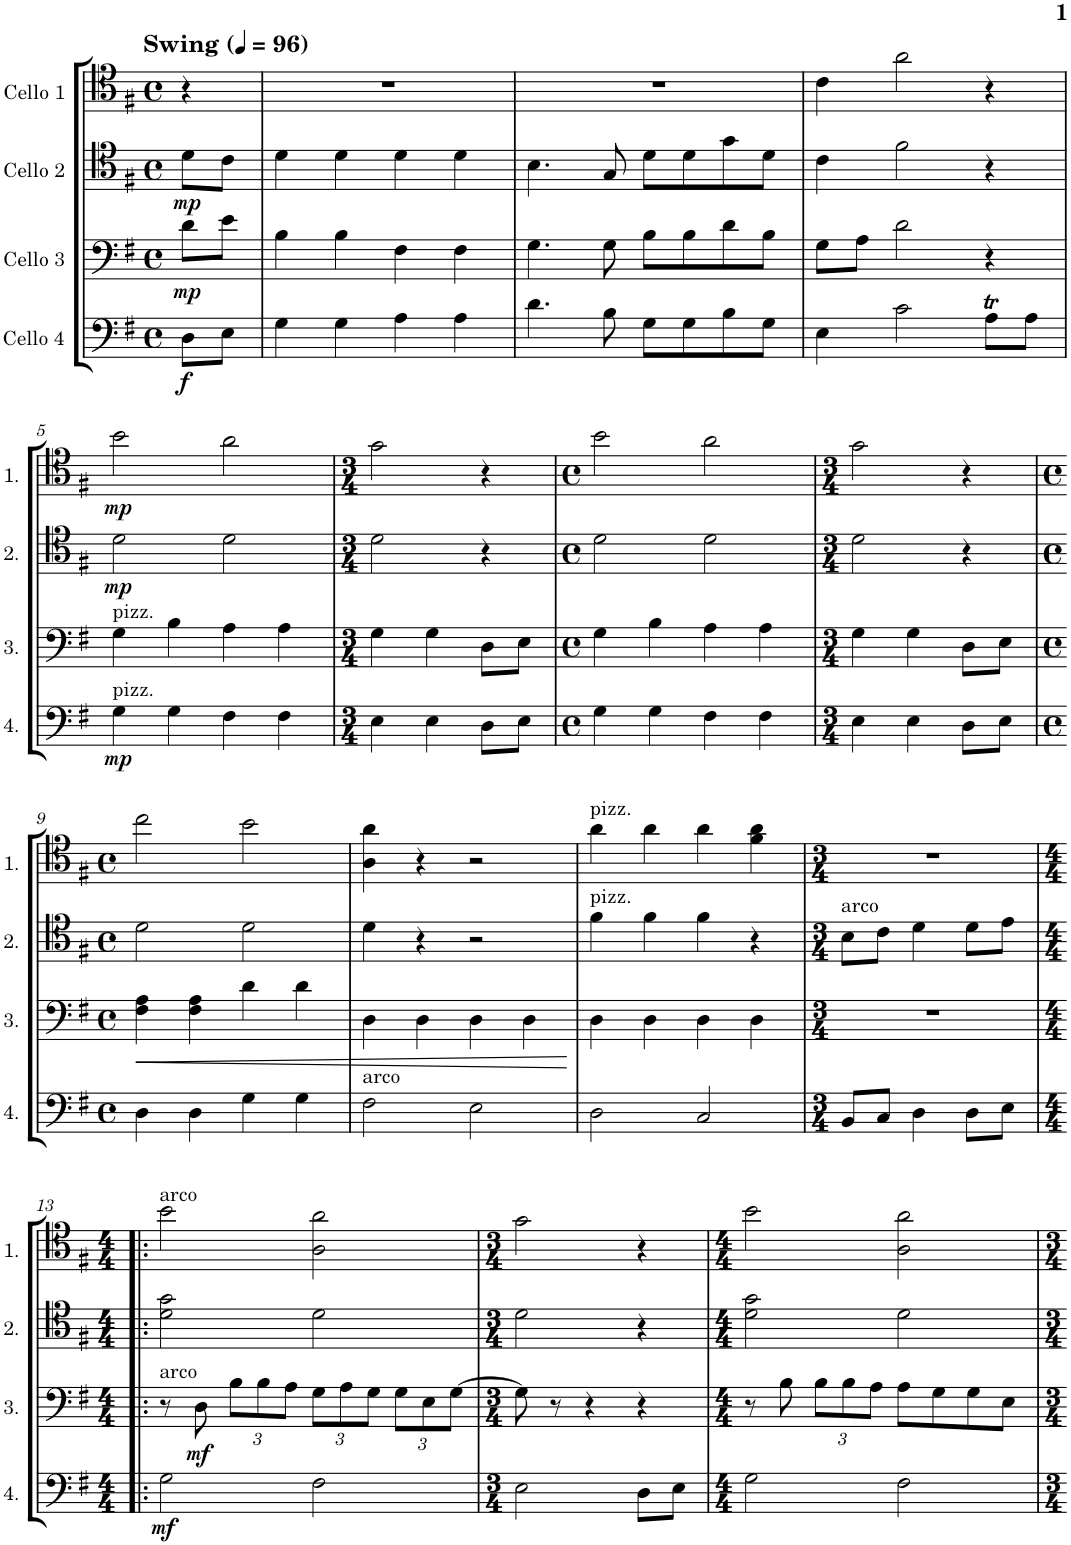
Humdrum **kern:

**kern	**dynam	**kern	**dynam	**kern	**dynam	**kern	**dynam
*part4	*part4	*part3	*part3	*part2	*part2	*part1	*part1
*staff4	*staff4	*staff3	*staff3	*staff2	*staff2	*staff1	*staff1
*I"Cello 4	*	*I"Cello 3	*	*I"Cello 2	*	*I"Cello 1	*
*clefF4	*	*clefF4	*	*clefC4	*	*clefC4	*
*k[f#]	*	*k[f#]	*	*k[f#]	*	*k[f#]	*
*M4/4	*	*M4/4	*	*M4/4	*	*M4/4	*
*met(c)	*	*met(c)	*	*met(c)	*	*met(c)	*
*MM96	*	*MM96	*	*MM96	*	*MM96	*
=1	=1	=1	=1	=1	=1	=1	=1
!	!	!	!	!	!	!LO:TX:a:B:t=Swing	!
!	!LO:DY:b	!	!LO:DY:b	!	!LO:DY:b	!	!
8D\L	f	8d\L	mp	8d\L	mp	4r	.
8E\J	.	8e\J	.	8c\J	.	.	.
=2	=2	=2	=2	=2	=2	=2	=2
4G\	.	4B\	.	4d\	.	1r	.
4G\	.	4B\	.	4d\	.	.	.
4A\	.	4F#\	.	4d\	.	.	.
4A\	.	4F#\	.	4d\	.	.	.
=3	=3	=3	=3	=3	=3	=3	=3
4.d\	.	4.G\	.	4.B\	.	1r	.
8B\	.	8G\	.	8G/	.	.	.
8G\L	.	8B\L	.	8d\L	.	.	.
8G\	.	8B\	.	8d\	.	.	.
8B\	.	8d\	.	8g\	.	.	.
8G\J	.	8B\J	.	8d\J	.	.	.
=4	=4	=4	=4	=4	=4	=4	=4
4E\	.	8G\L	.	4c\	.	4c\	.
.	.	8A\J	.	.	.	.	.
2c\	.	2d\	.	2f#\	.	2a\	.
8AT\L	.	4r	.	4r	.	4r	.
8A\J	.	.	.	.	.	.	.
!!LO:LB:g=z
=5	=5	=5	=5	=5	=5	=5	=5
!	!	!LO:TX:a:t=pizz.	!	!	!	!	!
!LO:TX:a:t=pizz.	!	!	!	!	!	!	!
!	!LO:DY:b	!	!	!	!LO:DY:b	!	!LO:DY:b
4G\	mp	4G\	.	2d\	mp	2b\	mp
4G\	.	4B\	.	.	.	.	.
4F#\	.	4A\	.	2d\	.	2a\	.
4F#\	.	4A\	.	.	.	.	.
=6	=6	=6	=6	=6	=6	=6	=6
*M3/4	*	*M3/4	*	*M3/4	*	*M3/4	*
4E\	.	4G\	.	2d\	.	2g\	.
4E\	.	4G\	.	.	.	.	.
8D\L	.	8D\L	.	4r	.	4r	.
8E\J	.	8E\J	.	.	.	.	.
=7	=7	=7	=7	=7	=7	=7	=7
*M4/4	*	*M4/4	*	*M4/4	*	*M4/4	*
*met(c)	*	*met(c)	*	*met(c)	*	*met(c)	*
4G\	.	4G\	.	2d\	.	2b\	.
4G\	.	4B\	.	.	.	.	.
4F#\	.	4A\	.	2d\	.	2a\	.
4F#\	.	4A\	.	.	.	.	.
=8	=8	=8	=8	=8	=8	=8	=8
*M3/4	*	*M3/4	*	*M3/4	*	*M3/4	*
4E\	.	4G\	.	2d\	.	2g\	.
4E\	.	4G\	.	.	.	.	.
8D\L	.	8D\L	.	4r	.	4r	.
8E\J	.	8E\J	.	.	.	.	.
!!LO:LB:g=z
=9	=9	=9	=9	=9	=9	=9	=9
*M4/4	*	*M4/4	*	*M4/4	*	*M4/4	*
*met(c)	*	*met(c)	*	*met(c)	*	*met(c)	*
!	!	!	!LO:HP:b	!	!	!	!
4D\	.	4F#\ 4A\	<	2d\	.	2cc\	.
4D\	.	4F#\ 4A\	.	.	.	.	.
4G\	.	4d\	.	2d\	.	2b\	.
4G\	.	4d\	.	.	.	.	.
=10	=10	=10	=10	=10	=10	=10	=10
!LO:TX:a:t=arco	!	!	!	!	!	!	!
2F#\	.	4D\	.	4d\	.	4A\ 4a\	.
.	.	4D\	.	4r	.	4r	.
2E\	.	4D\	.	2r	.	2r	.
.	.	4D\	.	.	.	.	.
.	.	.	[	.	.	.	.
=11	=11	=11	=11	=11	=11	=11	=11
!	!	!	!	!	!	!LO:TX:a:t=pizz.	!
!	!	!	!	!LO:TX:a:t=pizz.	!	!	!
2D\	.	4D\	.	4f#\	.	4a\	.
.	.	4D\	.	4f#\	.	4a\	.
2C/	.	4D\	.	4f#\	.	4a\	.
.	.	4D\	.	4r	.	4f#\ 4a\	.
=12	=12	=12	=12	=12	=12	=12	=12
*M3/4	*	*M3/4	*	*M3/4	*	*M3/4	*
!	!	!	!	!LO:TX:a:t=arco	!	!	!
8BB/L	.	2.r	.	8B\L	.	2.r	.
8C/J	.	.	.	8c\J	.	.	.
4D\	.	.	.	4d\	.	.	.
8D\L	.	.	.	8d\L	.	.	.
8E\J	.	.	.	8e\J	.	.	.
!!LO:LB:g=z
=13!|:	=13!|:	=13!|:	=13!|:	=13!|:	=13!|:	=13!|:	=13!|:
*M4/4	*	*M4/4	*	*M4/4	*	*M4/4	*
!	!	!	!	!	!	!LO:TX:a:t=arco	!
!	!	!LO:TX:a:t=arco	!	!	!	!	!
!	!LO:DY:b	!	!	!	!	!	!
2G\	mf	8r	.	2d\ 2g\	.	2b\	.
!	!	!	!LO:DY:b	!	!	!	!
.	.	8D\	mf	.	.	.	.
*	*	*Xbrackettup	*	*	*	*	*
.	.	12B\L	.	.	.	.	.
.	.	12B\	.	.	.	.	.
.	.	12A\J	.	.	.	.	.
2F#\	.	12G\L	.	2d\	.	2A\ 2a\	.
.	.	12A\	.	.	.	.	.
.	.	12G\J	.	.	.	.	.
.	.	12G\L	.	.	.	.	.
.	.	12E\	.	.	.	.	.
.	.	[12G\J	.	.	.	.	.
=14	=14	=14	=14	=14	=14	=14	=14
*M3/4	*	*M3/4	*	*M3/4	*	*M3/4	*
2E\	.	8G\]	.	2d\	.	2g\	.
.	.	8r	.	.	.	.	.
.	.	4r	.	.	.	.	.
8D\L	.	4r	.	4r	.	4r	.
8E\J	.	.	.	.	.	.	.
=15	=15	=15	=15	=15	=15	=15	=15
*M4/4	*	*M4/4	*	*M4/4	*	*M4/4	*
2G\	.	8r	.	2d\ 2g\	.	2b\	.
.	.	8B\	.	.	.	.	.
.	.	12B\L	.	.	.	.	.
.	.	12B\	.	.	.	.	.
.	.	12A\J	.	.	.	.	.
2F#\	.	8A\L	.	2d\	.	2A\ 2a\	.
.	.	8G\	.	.	.	.	.
.	.	8G\	.	.	.	.	.
.	.	8E\J	.	.	.	.	.
=	=	=	=	=	=	=	=
*-	*-	*-	*-	*-	*-	*-	*-
